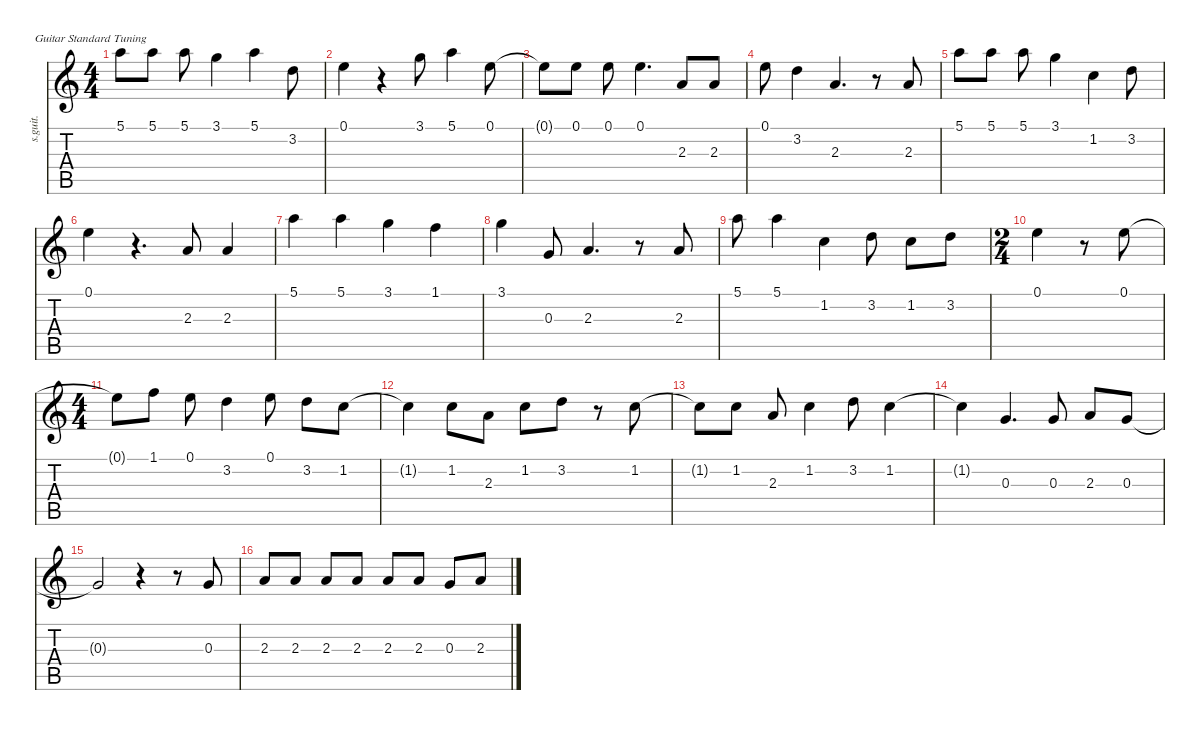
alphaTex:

\defaultSystemsLayout 4
\hideDynamics
\bracketExtendMode nobrackets
\track ("Carly Simon" "s.guit.") {instrument clarinet}
\staff {score tabs}
\tuning (E4 B3 G3 D3 A2 E2)
\displaytranspose 12
\ts (4 4)
\tempo (107 hide)
\clef g2
\ks c
5.1.8{dy mp} 5.1.8 5.1.8 3.1.4 5.1.4 3.2.8 |
0.1.4 r.4 3.1.8 5.1.4 0.1.8 |
0.1{t}.8{dy f} 0.1.8{dy mp} 0.1.8 0.1.4{d} 2.3.8 2.3.8 |
0.1.8 3.2.4 2.3.4{d} r.8 2.3.8 |
5.1.8 5.1.8 5.1.8 3.1.4 1.2.4 3.2.8 |
0.1.4 r.4{d} 2.3.8 2.3.4 |
5.1.4 5.1.4 3.1.4 1.1.4 |
3.1.4 0.3.8 2.3.4{d} r.8 2.3.8 |
5.1.8 5.1.4 1.2.4 3.2.8 1.2.8 3.2.8 |
\ts (2 4)
\beaming (8 2 2 2 2)
0.1.4 r.8 0.1.8 |
\ts (4 4)
\beaming (8 2 2 2 2)
0.1{t}.8{dy f} 1.1.8{dy mp} 0.1.8 3.2.4 0.1.8 3.2.8 1.2.8 |
1.2{t}.4{dy f} 1.2.8{dy mp} 2.3.8 1.2.8 3.2.8 r.8 1.2.8 |
1.2{t}.8{dy f} 1.2.8{dy mp} 2.3.8 1.2.4 3.2.8 1.2.4 |
1.2{t}.4{dy f} 0.3.4{d dy mp} 0.3.8 2.3.8 0.3.8 |
0.3{t}.2{dy f} r.4 r.8 0.3.8{dy mp} |
2.3.8 2.3.8 2.3.8 2.3.8 2.3.8 2.3.8 0.3.8 2.3.8
